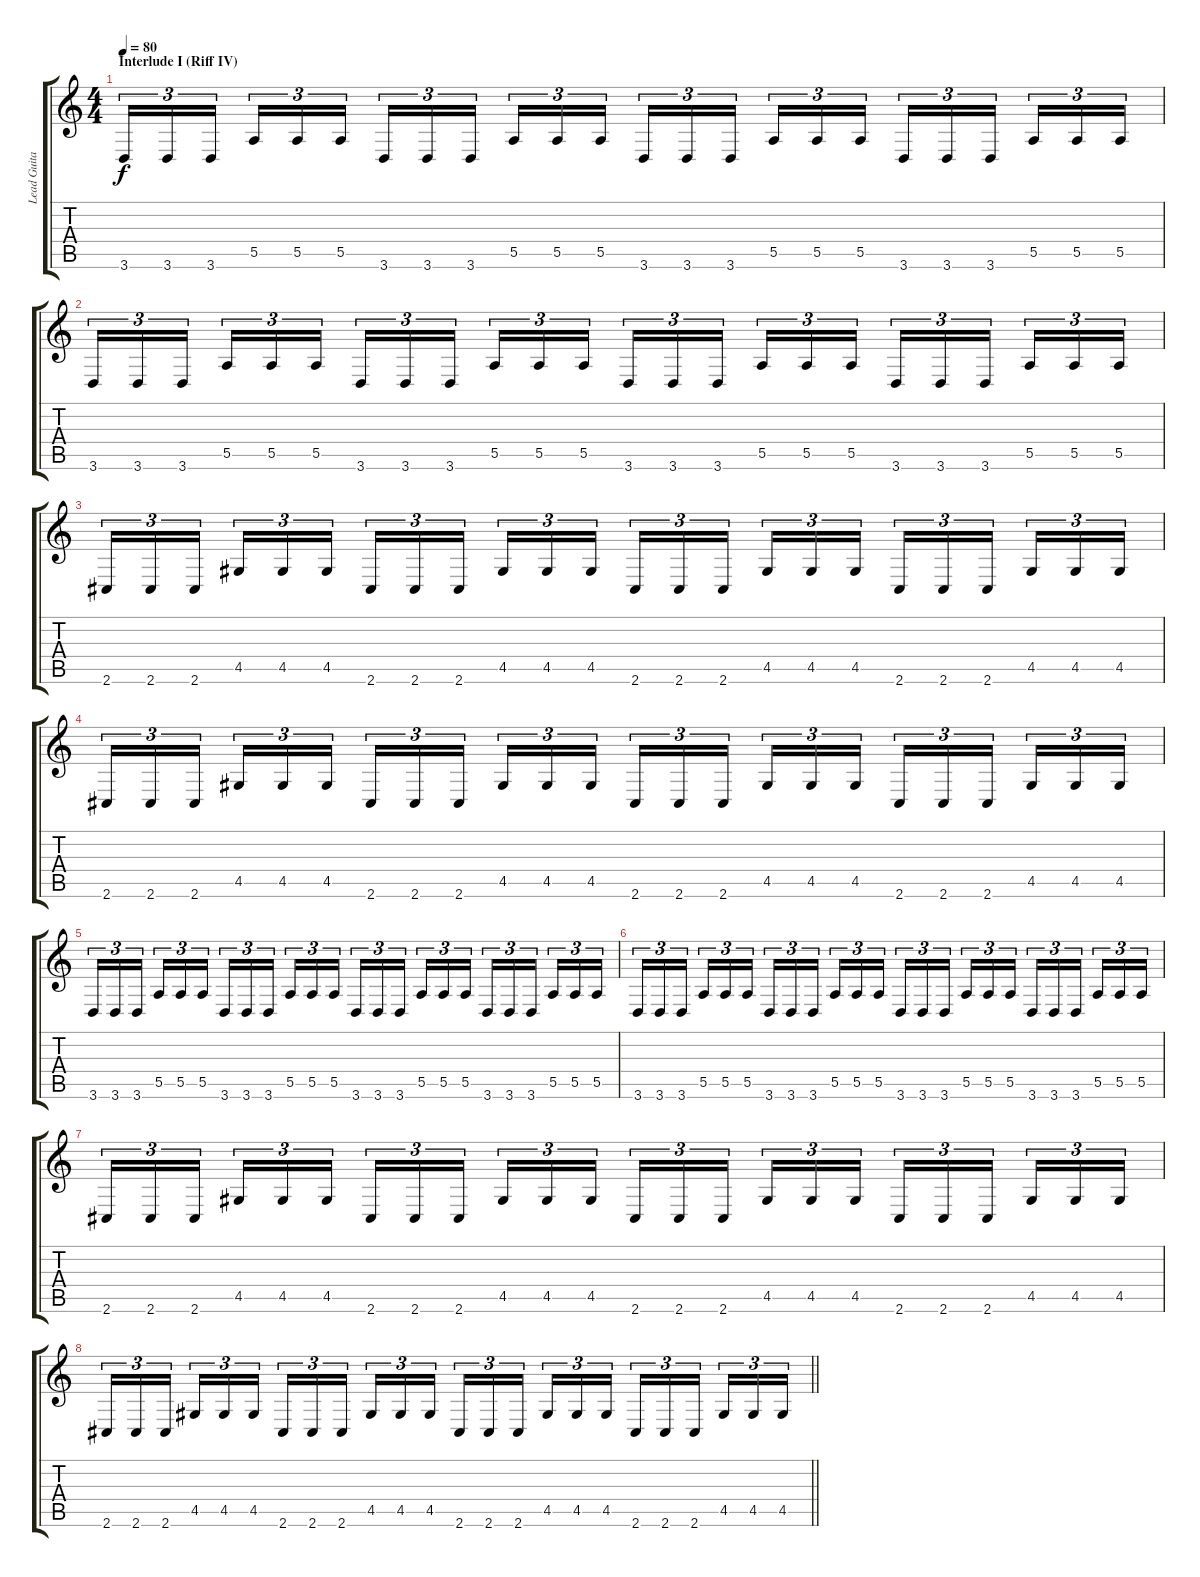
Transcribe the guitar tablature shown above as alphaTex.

\track ("Lead Guitar" "Lead Guita") {instrument distortionguitar}
\staff {score tabs}
\tuning (B3 Gb3 D3 A2 E2 B1) {hide}
\ts (4 4)
\section ("" "Interlude I (Riff IV)")
\tempo 80
\clef g2
\ks c
3.6.16{tu (3 2) dy f} 3.6.16{tu (3 2)} 3.6.16{tu (3 2) beam splitsecondary} 5.5.16{tu (3 2)} 5.5.16{tu (3 2)} 5.5.16{tu (3 2)} 3.6.16{tu (3 2)} 3.6.16{tu (3 2)} 3.6.16{tu (3 2) beam splitsecondary} 5.5.16{tu (3 2)} 5.5.16{tu (3 2)} 5.5.16{tu (3 2)} 3.6.16{tu (3 2)} 3.6.16{tu (3 2)} 3.6.16{tu (3 2) beam splitsecondary} 5.5.16{tu (3 2)} 5.5.16{tu (3 2)} 5.5.16{tu (3 2)} 3.6.16{tu (3 2)} 3.6.16{tu (3 2)} 3.6.16{tu (3 2) beam splitsecondary} 5.5.16{tu (3 2)} 5.5.16{tu (3 2)} 5.5.16{tu (3 2)} |
3.6.16{tu (3 2)} 3.6.16{tu (3 2)} 3.6.16{tu (3 2) beam splitsecondary} 5.5.16{tu (3 2)} 5.5.16{tu (3 2)} 5.5.16{tu (3 2)} 3.6.16{tu (3 2)} 3.6.16{tu (3 2)} 3.6.16{tu (3 2) beam splitsecondary} 5.5.16{tu (3 2)} 5.5.16{tu (3 2)} 5.5.16{tu (3 2)} 3.6.16{tu (3 2)} 3.6.16{tu (3 2)} 3.6.16{tu (3 2) beam splitsecondary} 5.5.16{tu (3 2)} 5.5.16{tu (3 2)} 5.5.16{tu (3 2)} 3.6.16{tu (3 2)} 3.6.16{tu (3 2)} 3.6.16{tu (3 2) beam splitsecondary} 5.5.16{tu (3 2)} 5.5.16{tu (3 2)} 5.5.16{tu (3 2)} |
2.6.16{tu (3 2)} 2.6.16{tu (3 2)} 2.6.16{tu (3 2) beam splitsecondary} 4.5.16{tu (3 2)} 4.5.16{tu (3 2)} 4.5.16{tu (3 2)} 2.6.16{tu (3 2)} 2.6.16{tu (3 2)} 2.6.16{tu (3 2) beam splitsecondary} 4.5.16{tu (3 2)} 4.5.16{tu (3 2)} 4.5.16{tu (3 2)} 2.6.16{tu (3 2)} 2.6.16{tu (3 2)} 2.6.16{tu (3 2) beam splitsecondary} 4.5.16{tu (3 2)} 4.5.16{tu (3 2)} 4.5.16{tu (3 2)} 2.6.16{tu (3 2)} 2.6.16{tu (3 2)} 2.6.16{tu (3 2) beam splitsecondary} 4.5.16{tu (3 2)} 4.5.16{tu (3 2)} 4.5.16{tu (3 2)} |
2.6.16{tu (3 2)} 2.6.16{tu (3 2)} 2.6.16{tu (3 2) beam splitsecondary} 4.5.16{tu (3 2)} 4.5.16{tu (3 2)} 4.5.16{tu (3 2)} 2.6.16{tu (3 2)} 2.6.16{tu (3 2)} 2.6.16{tu (3 2) beam splitsecondary} 4.5.16{tu (3 2)} 4.5.16{tu (3 2)} 4.5.16{tu (3 2)} 2.6.16{tu (3 2)} 2.6.16{tu (3 2)} 2.6.16{tu (3 2) beam splitsecondary} 4.5.16{tu (3 2)} 4.5.16{tu (3 2)} 4.5.16{tu (3 2)} 2.6.16{tu (3 2)} 2.6.16{tu (3 2)} 2.6.16{tu (3 2) beam splitsecondary} 4.5.16{tu (3 2)} 4.5.16{tu (3 2)} 4.5.16{tu (3 2)} |
3.6.16{tu (3 2)} 3.6.16{tu (3 2)} 3.6.16{tu (3 2) beam splitsecondary} 5.5.16{tu (3 2)} 5.5.16{tu (3 2)} 5.5.16{tu (3 2)} 3.6.16{tu (3 2)} 3.6.16{tu (3 2)} 3.6.16{tu (3 2) beam splitsecondary} 5.5.16{tu (3 2)} 5.5.16{tu (3 2)} 5.5.16{tu (3 2)} 3.6.16{tu (3 2)} 3.6.16{tu (3 2)} 3.6.16{tu (3 2) beam splitsecondary} 5.5.16{tu (3 2)} 5.5.16{tu (3 2)} 5.5.16{tu (3 2)} 3.6.16{tu (3 2)} 3.6.16{tu (3 2)} 3.6.16{tu (3 2) beam splitsecondary} 5.5.16{tu (3 2)} 5.5.16{tu (3 2)} 5.5.16{tu (3 2)} |
3.6.16{tu (3 2)} 3.6.16{tu (3 2)} 3.6.16{tu (3 2) beam splitsecondary} 5.5.16{tu (3 2)} 5.5.16{tu (3 2)} 5.5.16{tu (3 2)} 3.6.16{tu (3 2)} 3.6.16{tu (3 2)} 3.6.16{tu (3 2) beam splitsecondary} 5.5.16{tu (3 2)} 5.5.16{tu (3 2)} 5.5.16{tu (3 2)} 3.6.16{tu (3 2)} 3.6.16{tu (3 2)} 3.6.16{tu (3 2) beam splitsecondary} 5.5.16{tu (3 2)} 5.5.16{tu (3 2)} 5.5.16{tu (3 2)} 3.6.16{tu (3 2)} 3.6.16{tu (3 2)} 3.6.16{tu (3 2) beam splitsecondary} 5.5.16{tu (3 2)} 5.5.16{tu (3 2)} 5.5.16{tu (3 2)} |
2.6.16{tu (3 2)} 2.6.16{tu (3 2)} 2.6.16{tu (3 2) beam splitsecondary} 4.5.16{tu (3 2)} 4.5.16{tu (3 2)} 4.5.16{tu (3 2)} 2.6.16{tu (3 2)} 2.6.16{tu (3 2)} 2.6.16{tu (3 2) beam splitsecondary} 4.5.16{tu (3 2)} 4.5.16{tu (3 2)} 4.5.16{tu (3 2)} 2.6.16{tu (3 2)} 2.6.16{tu (3 2)} 2.6.16{tu (3 2) beam splitsecondary} 4.5.16{tu (3 2)} 4.5.16{tu (3 2)} 4.5.16{tu (3 2)} 2.6.16{tu (3 2)} 2.6.16{tu (3 2)} 2.6.16{tu (3 2) beam splitsecondary} 4.5.16{tu (3 2)} 4.5.16{tu (3 2)} 4.5.16{tu (3 2)} |
\barLineRight lightlight
2.6.16{tu (3 2)} 2.6.16{tu (3 2)} 2.6.16{tu (3 2) beam splitsecondary} 4.5.16{tu (3 2)} 4.5.16{tu (3 2)} 4.5.16{tu (3 2)} 2.6.16{tu (3 2)} 2.6.16{tu (3 2)} 2.6.16{tu (3 2) beam splitsecondary} 4.5.16{tu (3 2)} 4.5.16{tu (3 2)} 4.5.16{tu (3 2)} 2.6.16{tu (3 2)} 2.6.16{tu (3 2)} 2.6.16{tu (3 2) beam splitsecondary} 4.5.16{tu (3 2)} 4.5.16{tu (3 2)} 4.5.16{tu (3 2)} 2.6.16{tu (3 2)} 2.6.16{tu (3 2)} 2.6.16{tu (3 2) beam splitsecondary} 4.5.16{tu (3 2)} 4.5.16{tu (3 2)} 4.5.16{tu (3 2)}
